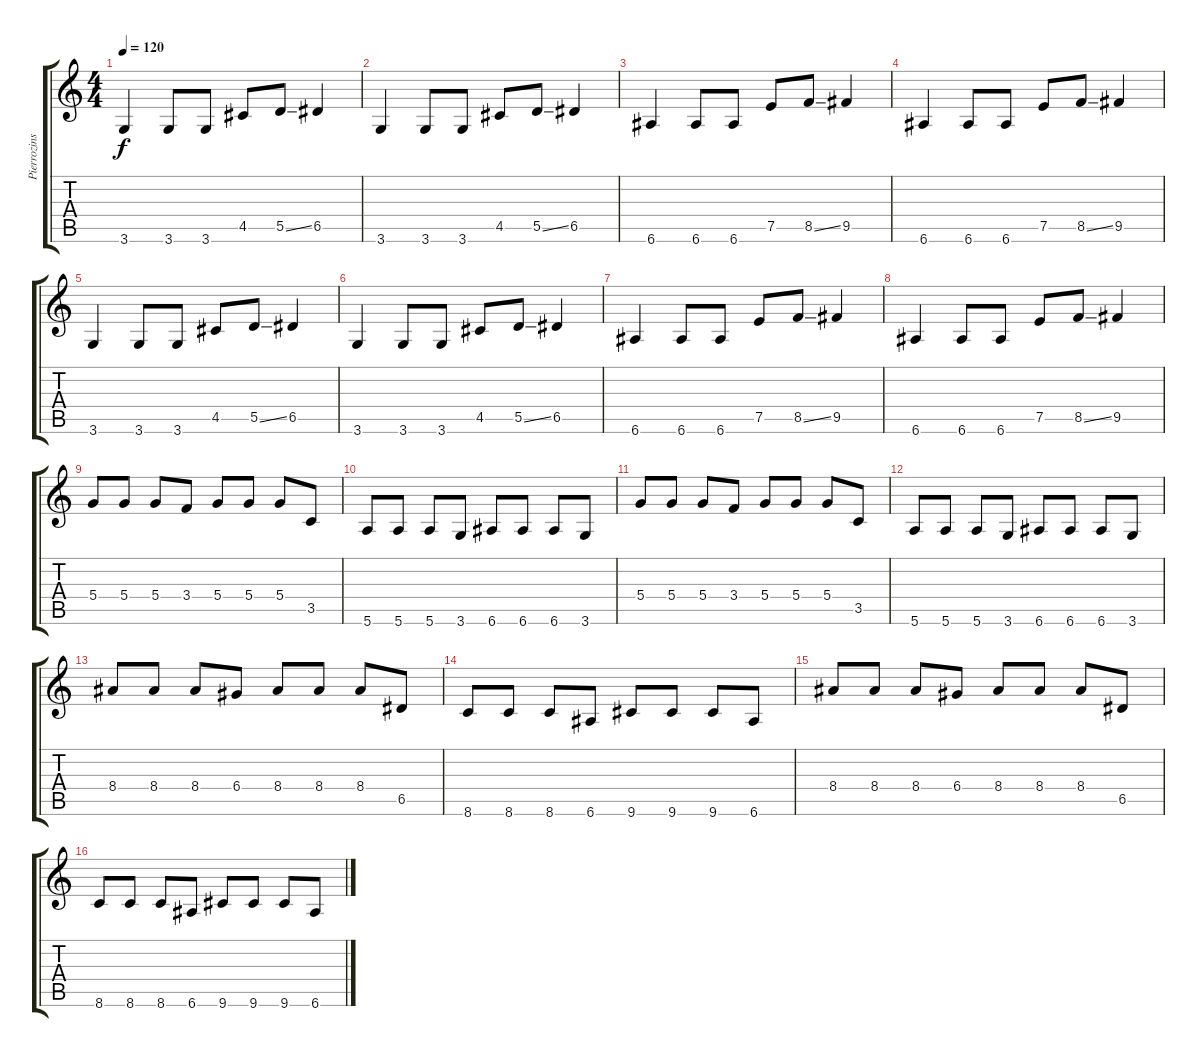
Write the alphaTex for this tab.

\track ("Pierrozinski" "Pierrozins") {instrument acousticbass}
\staff {score tabs}
\tuning (E4 B3 G3 D3 A2 E2) {hide}
\ts (4 4)
\tempo 120
\clef g2
\ks c
3.6.4{dy f volume 10} 3.6.8 3.6.8 4.5.8 5.5{ss}.8 6.5.4 |
3.6.4 3.6.8 3.6.8 4.5.8 5.5{ss}.8 6.5.4 |
6.6.4 6.6.8 6.6.8 7.5.8 8.5{ss}.8 9.5.4 |
6.6.4 6.6.8 6.6.8 7.5.8 8.5{ss}.8 9.5.4 |
3.6.4 3.6.8 3.6.8 4.5.8 5.5{ss}.8 6.5.4 |
3.6.4 3.6.8 3.6.8 4.5.8 5.5{ss}.8 6.5.4 |
6.6.4 6.6.8 6.6.8 7.5.8 8.5{ss}.8 9.5.4 |
6.6.4 6.6.8 6.6.8 7.5.8 8.5{ss}.8 9.5.4 |
5.4.8 5.4.8 5.4.8 3.4.8 5.4.8 5.4.8 5.4.8 3.5.8 |
5.6.8 5.6.8 5.6.8 3.6.8 6.6.8 6.6.8 6.6.8 3.6.8 |
5.4.8 5.4.8 5.4.8 3.4.8 5.4.8 5.4.8 5.4.8 3.5.8 |
5.6.8 5.6.8 5.6.8 3.6.8 6.6.8 6.6.8 6.6.8 3.6.8 |
8.4.8 8.4.8 8.4.8 6.4.8 8.4.8 8.4.8 8.4.8 6.5.8 |
8.6.8 8.6.8 8.6.8 6.6.8 9.6.8 9.6.8 9.6.8 6.6.8 |
8.4.8 8.4.8 8.4.8 6.4.8 8.4.8 8.4.8 8.4.8 6.5.8 |
8.6.8 8.6.8 8.6.8 6.6.8 9.6.8 9.6.8 9.6.8 6.6.8
